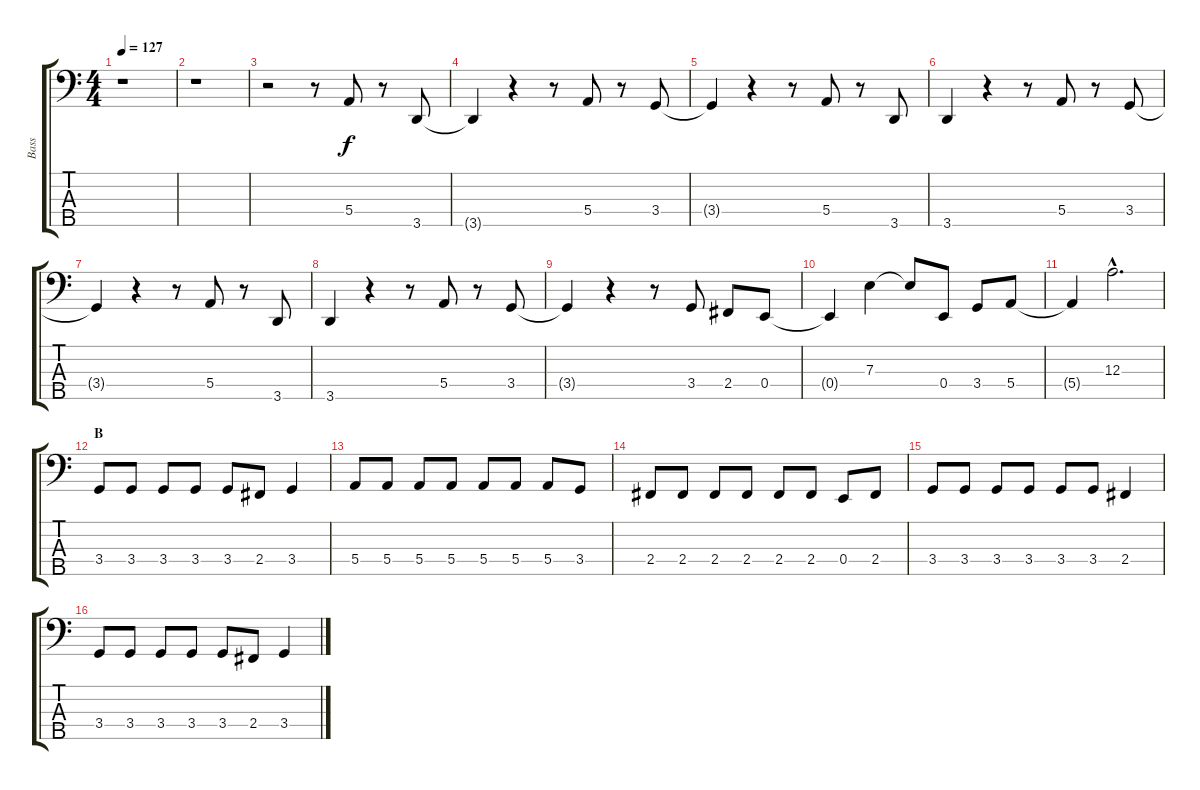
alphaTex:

\track ("Bass" "Bass") {instrument electricbassfinger}
\staff {score tabs}
\tuning (G2 D2 A1 E1 B0) {hide}
\ts (4 4)
\tempo 127
\clef f4
\ks c
r.1{dy f} |
r.1 |
r.2 r.8 5.4.8 r.8 3.5.8 |
3.5{t}.4 r.4 r.8 5.4.8 r.8 3.4.8 |
3.4{t}.4 r.4 r.8 5.4.8 r.8 3.5.8 |
3.5.4 r.4 r.8 5.4.8 r.8 3.4.8 |
3.4{t}.4 r.4 r.8 5.4.8 r.8 3.5.8 |
3.5.4 r.4 r.8 5.4.8 r.8 3.4.8 |
3.4{t}.4 r.4 r.8 3.4.8 2.4.8 0.4.8 |
0.4{t}.4 7.3.4 7.3{t}.8 0.4.8 3.4.8 5.4.8 |
5.4{t}.4 12.3{hac}.2{d} |
\section ("" "B")
3.4.8 3.4.8 3.4.8 3.4.8 3.4.8 2.4.8 3.4.4 |
5.4.8 5.4.8 5.4.8 5.4.8 5.4.8 5.4.8 5.4.8 3.4.8 |
2.4.8 2.4.8 2.4.8 2.4.8 2.4.8 2.4.8 0.4.8 2.4.8 |
3.4.8 3.4.8 3.4.8 3.4.8 3.4.8 3.4.8 2.4.4 |
3.4.8 3.4.8 3.4.8 3.4.8 3.4.8 2.4.8 3.4.4
